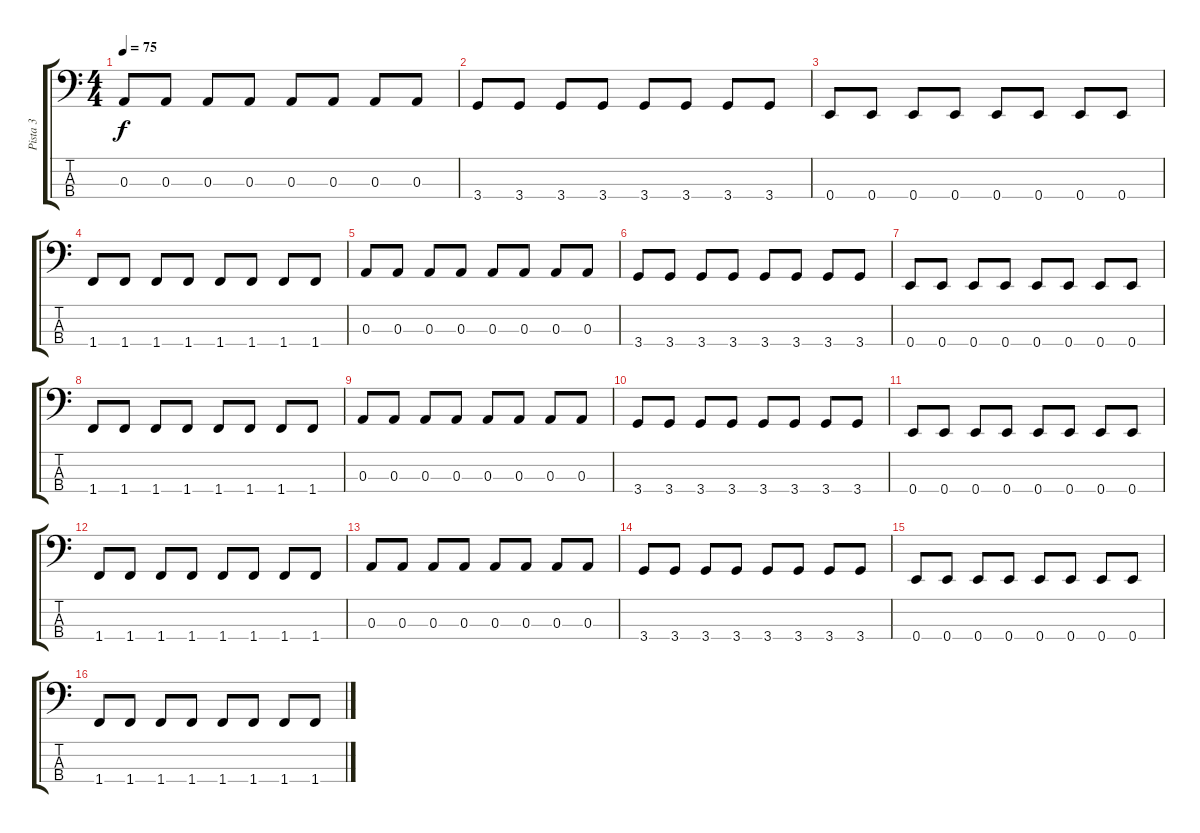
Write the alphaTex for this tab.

\track ("Pista 3" "Pista 3") {instrument electricbassfinger}
\staff {score tabs}
\tuning (G2 D2 A1 E1) {hide}
\ts (4 4)
\tempo 75
\clef f4
\ks c
0.3.8{dy f} 0.3.8 0.3.8 0.3.8 0.3.8 0.3.8 0.3.8 0.3.8 |
3.4.8 3.4.8 3.4.8 3.4.8 3.4.8 3.4.8 3.4.8 3.4.8 |
0.4.8 0.4.8 0.4.8 0.4.8 0.4.8 0.4.8 0.4.8 0.4.8 |
1.4.8 1.4.8 1.4.8 1.4.8 1.4.8 1.4.8 1.4.8 1.4.8 |
0.3.8 0.3.8 0.3.8 0.3.8 0.3.8 0.3.8 0.3.8 0.3.8 |
3.4.8 3.4.8 3.4.8 3.4.8 3.4.8 3.4.8 3.4.8 3.4.8 |
0.4.8 0.4.8 0.4.8 0.4.8 0.4.8 0.4.8 0.4.8 0.4.8 |
1.4.8 1.4.8 1.4.8 1.4.8 1.4.8 1.4.8 1.4.8 1.4.8 |
0.3.8 0.3.8 0.3.8 0.3.8 0.3.8 0.3.8 0.3.8 0.3.8 |
3.4.8 3.4.8 3.4.8 3.4.8 3.4.8 3.4.8 3.4.8 3.4.8 |
0.4.8 0.4.8 0.4.8 0.4.8 0.4.8 0.4.8 0.4.8 0.4.8 |
1.4.8 1.4.8 1.4.8 1.4.8 1.4.8 1.4.8 1.4.8 1.4.8 |
0.3.8 0.3.8 0.3.8 0.3.8 0.3.8 0.3.8 0.3.8 0.3.8 |
3.4.8 3.4.8 3.4.8 3.4.8 3.4.8 3.4.8 3.4.8 3.4.8 |
0.4.8 0.4.8 0.4.8 0.4.8 0.4.8 0.4.8 0.4.8 0.4.8 |
1.4.8 1.4.8 1.4.8 1.4.8 1.4.8 1.4.8 1.4.8 1.4.8
